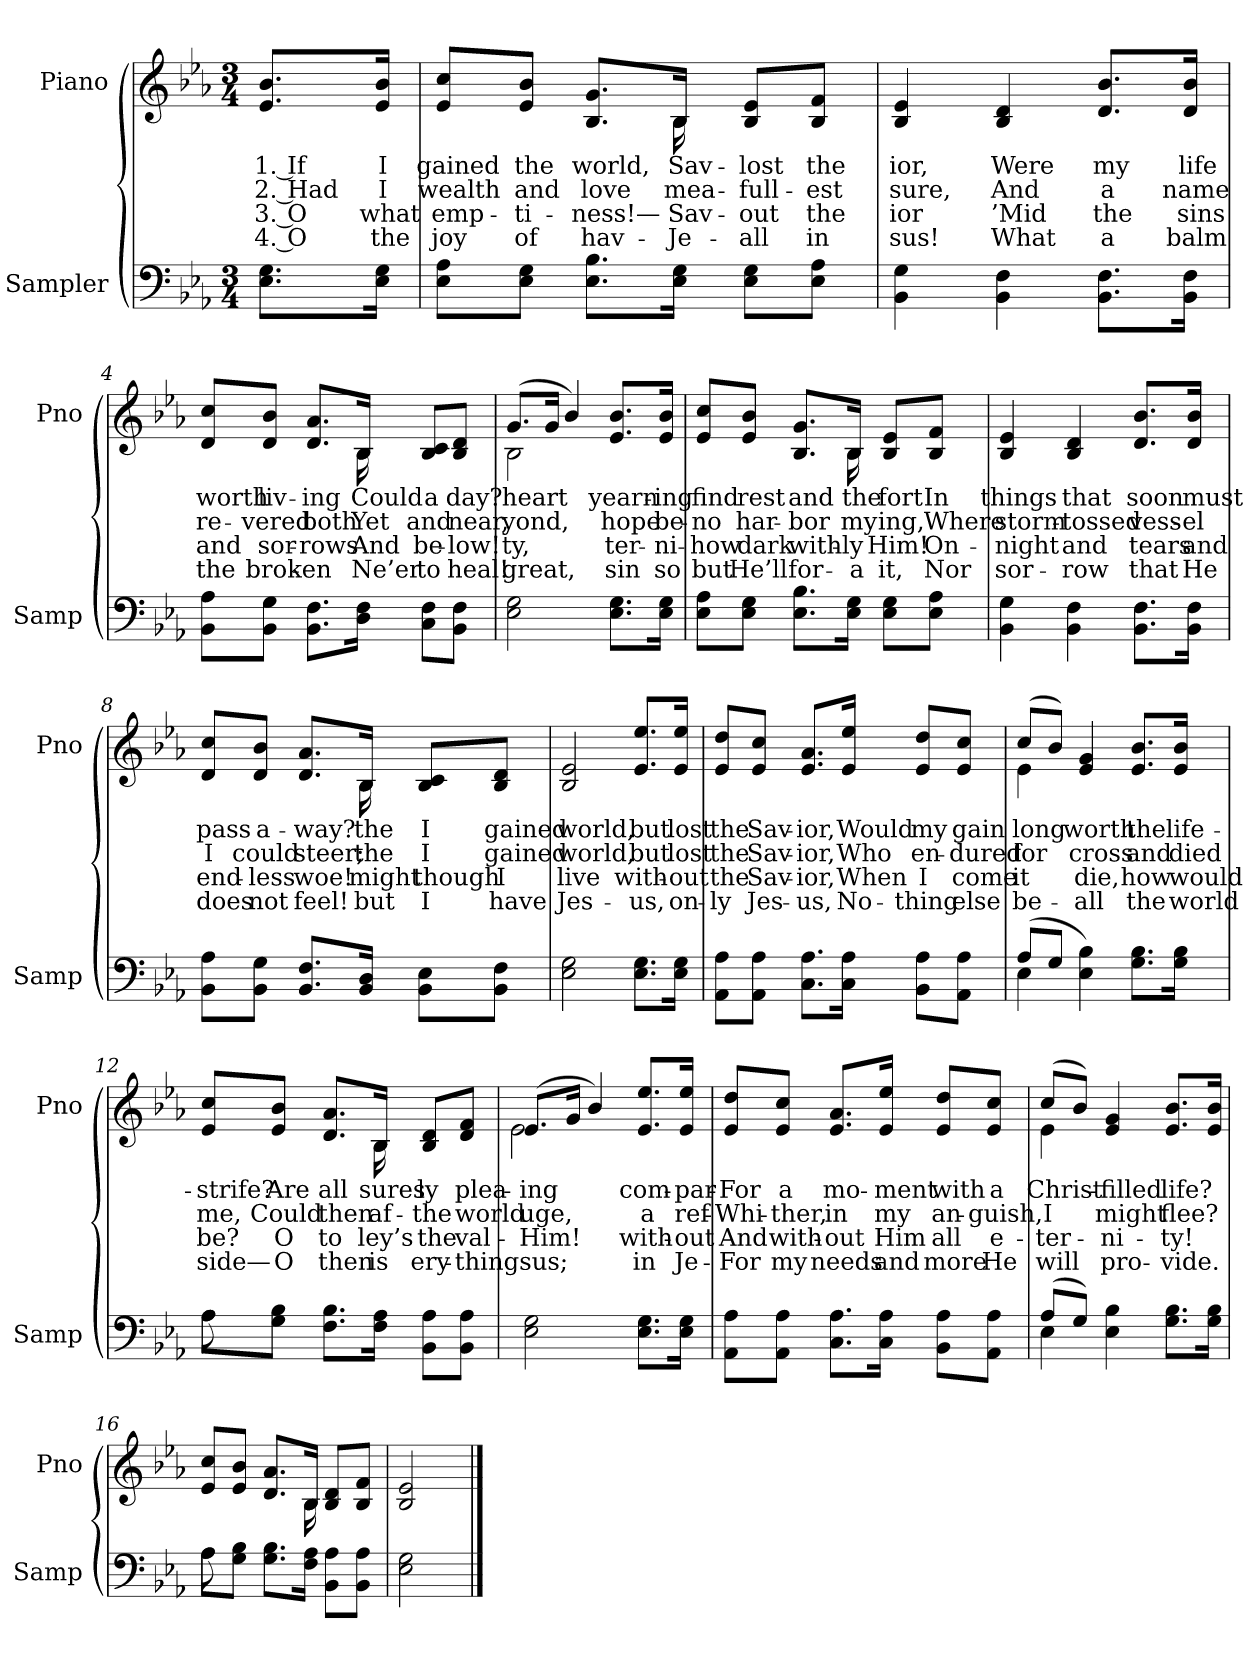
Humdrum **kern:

**kern	**kern	**text	**text	**text	**text
*part2	*part1	*part1	*part1	*part1	*part1
*staff2	*staff1	*staff1	*staff1	*staff1	*staff1
*I"Sampler	*I"Piano	*	*	*	*
*I'Samp	*I'Pno	*	*	*	*
*clefF4	*clefG2	*	*	*	*
*k[b-e-a-]	*k[b-e-a-]	*	*	*	*
*E-:	*E-:	*	*	*	*
*M3/4	*M3/4	*	*	*	*
=1	=1	=1	=1	=1	=1
8.E-\ 8.G\L	8.e-/ 8.b-/L	1. If	2. Had	3. O	4. O
16E-\ 16G\Jk	16e-/ 16b-/Jk	I	I	what	the
=2	=2	=2	=2	=2	=2
*	*^	*	*	*	*
8E-\ 8A-\L	8e-/ 8cc/L	4..ryy	gained	wealth	emp-	joy
8E-\ 8G\J	8e-/ 8b-/J	.	the	and	-ti-	of
8.E-\ 8.B-\L	8.B-/ 8.g/L	.	world,	love	-ness!—	hav-
16E-\ 16G\Jk	16B-/Jk	16B-	Sav-	mea-	Sav-	Je-
8E-\ 8G\L	8B-/ 8e-/L	4ryy	lost	full-	-out	all
8E-\ 8A-\J	8B-/ 8f/J	.	the	-est	the	in
*	*v	*v	*	*	*	*
=3	=3	=3	=3	=3	=3
4BB- 4G	4B- 4e-	-ior,	-sure,	-ior	-sus!
4BB- 4F	4B- 4d	Were	And	’Mid	What
8.BB-\ 8.F\L	8.d/ 8.b-/L	my	a	the	a
16BB-\ 16F\Jk	16d/ 16b-/Jk	life	name	sins	balm
=4	=4	=4	=4	=4	=4
*	*^	*	*	*	*
8BB-\ 8A-\L	8d/ 8cc/L	4..ryy	worth	re-	and	the
8BB-\ 8G\J	8d/ 8b-/J	.	liv-	-vered	sor-	brok-
8.BB-\ 8.F\L	8.d/ 8.a-/L	.	-ing	both	-rows	-en
16D\ 16F\Jk	16B-/Jk	16B-	Could	Yet	And	Ne’er
8C\ 8F\L	8B-/ 8c/L	4ryy	a	and	be-	to
8BB-\ 8F\J	8B-/ 8d/J	.	day?	near,	-low!	heal!
=5	=5	=5	=5	=5	=5	=5
2E- 2G	(8.g/L	2B-	heart	-yond,	-ty,	great,
.	16g/Jk	.	.	.	.	.
.	4b-/)	.	.	.	.	.
8.E-\ 8.G\L	8.e-/ 8.b-/L	4ryy	yearn-	hope	-ter-	sin
16E-\ 16G\Jk	16e-/ 16b-/Jk	.	-ing	be-	-ni-	so
=6	=6	=6	=6	=6	=6	=6
8E-\ 8A-\L	8e-/ 8cc/L	4..ryy	find	no	how	but
8E-\ 8G\J	8e-/ 8b-/J	.	rest	har-	dark	He’ll
8.E-\ 8.B-\L	8.B-/ 8.g/L	.	and	-bor	with-	for-
16E-\ 16G\Jk	16B-/Jk	16B-	the	my	-ly	a
8E-\ 8G\L	8B-/ 8e-/L	4ryy	-fort	-ing,	Him!	it,
8E-\ 8A-\J	8B-/ 8f/J	.	In	Where	On-	Nor
*	*v	*v	*	*	*	*
=7	=7	=7	=7	=7	=7
4BB- 4G	4B- 4e-	things	storm-	night	sor-
4BB- 4F	4B- 4d	that	-tossed	and	-row
8.BB-\ 8.F\L	8.d/ 8.b-/L	soon	vess-	tears	that
16BB-\ 16F\Jk	16d/ 16b-/Jk	must	-el	and	He
=8	=8	=8	=8	=8	=8
*	*^	*	*	*	*
8BB-\ 8A-\L	8d/ 8cc/L	4..ryy	pass	I	end-	does
8BB-\ 8G\J	8d/ 8b-/J	.	a-	could	-less	not
8.BB-/ 8.F/L	8.d/ 8.a-/L	.	-way?	steer;	woe!	feel!
16BB-/ 16D/Jk	16B-/Jk	16B-	the	the	might	but
8BB-\ 8E-\L	8B-/ 8c/L	4ryy	I	I	though	I
8BB-\ 8F\J	8B-/ 8d/J	.	gained	gained	I	have
*	*v	*v	*	*	*	*
=9	=9	=9	=9	=9	=9
2E- 2G	2B- 2e-	world,	world,	live	Jes-
8.E-\ 8.G\L	8.e-/ 8.ee-/L	but	but	with-	-us,
16E-\ 16G\Jk	16e-/ 16ee-/Jk	lost	lost	-out	on-
=10	=10	=10	=10	=10	=10
8AA-\ 8A-\L	8e-/ 8dd/L	the	the	the	-ly
8AA-\ 8A-\J	8e-/ 8cc/J	Sav-	Sav-	Sav-	Jes-
8.C\ 8.A-\L	8.e-/ 8.a-/L	-ior,	-ior,	-ior,	-us,
16C\ 16A-\Jk	16e-/ 16ee-/Jk	Would	Who	When	No-
8BB-\ 8A-\L	8e-/ 8dd/L	my	en-	I	-thing
8AA-\ 8A-\J	8e-/ 8cc/J	gain	-dured	come	else
=11	=11	=11	=11	=11	=11
*^	*^	*	*	*	*
(8A-/L	4E-	(8cc/L	4e-	-long	for	it	be-
8G/J	.	8b-/J)	.	.	.	.	.
4E- 4B-)	2ryy	4e- 4g	2ryy	worth	cross	die,	all
8.G\ 8.B-\L	.	8.e-/ 8.b-/L	.	the	and	how	the
16G\ 16B-\Jk	.	16e-/ 16b-/Jk	.	life-	died	would	world
=12	=12	=12	=12	=12	=12	=12	=12
8A-\L	8A-	8e-/ 8cc/L	4..ryy	strife?	me,	be?	-side—
8G\ 8B-\J	2ryy	8e-/ 8b-/J	.	Are	Could	O	O
8.F\ 8.B-\L	.	8.d/ 8.a-/L	.	all	then	to	then
16F\ 16A-\Jk	.	16B-/Jk	16B-	-sures	af-	-ley’s	is
8BB-\ 8A-\L	.	8B-/ 8d/L	4ryy	-ly	the	the	-ery-
8BB-\ 8A-\J	8ryy	8d/ 8f/J	.	plea-	world	val-	-thing
*v	*v	*	*	*	*	*	*
=13	=13	=13	=13	=13	=13	=13
2E- 2G	(8.e-/L	2e-	-ing	-uge,	Him!	-sus;
.	16g/Jk	.	.	.	.	.
.	4b-/)	.	.	.	.	.
8.E-\ 8.G\L	8.e-/ 8.ee-/L	4ryy	com-	a	with-	in
16E-\ 16G\Jk	16e-/ 16ee-/Jk	.	-par-	ref-	-out	Je-
*	*v	*v	*	*	*	*
=14	=14	=14	=14	=14	=14
8AA-\ 8A-\L	8e-/ 8dd/L	For	Whi-	And	For
8AA-\ 8A-\J	8e-/ 8cc/J	a	-ther,	with-	my
8.C\ 8.A-\L	8.e-/ 8.a-/L	mo-	in	-out	needs
16C\ 16A-\Jk	16e-/ 16ee-/Jk	-ment	my	Him	and
8BB-\ 8A-\L	8e-/ 8dd/L	with	an-	all	more
8AA-\ 8A-\J	8e-/ 8cc/J	a	-guish,	e-	He
=15	=15	=15	=15	=15	=15
*^	*^	*	*	*	*
(8A-/L	4E-	(8cc/L	4e-	Christ-	I	-ter-	will
8G/J)	.	8b-/J)	.	.	.	.	.
4E- 4B-	2ryy	4e- 4g	2ryy	-filled	might	-ni-	pro-
8.G\ 8.B-\L	.	8.e-/ 8.b-/L	.	life?	flee?	-ty!	-vide.
16G\ 16B-\Jk	.	16e-/ 16b-/Jk	.	.	.	.	.
=16	=16	=16	=16	=16	=16	=16	=16
8A-\L	8A-	8e-/ 8cc/L	4..ryy	.	.	.	.
8G\ 8B-\J	2ryy	8e-/ 8b-/J	.	.	.	.	.
8.G\ 8.B-\L	.	8.d/ 8.a-/L	.	.	.	.	.
16F\ 16A-\Jk	.	16B-/Jk	16B-	.	.	.	.
8BB-\ 8A-\L	.	8B-/ 8d/L	4ryy	.	.	.	.
8BB-\ 8A-\J	8ryy	8B-/ 8f/J	.	.	.	.	.
*v	*v	*	*	*	*	*	*
*	*v	*v	*	*	*	*
=17	=17	=17	=17	=17	=17
2E- 2G	2B- 2e-	.	.	.	.
==	==	==	==	==	==
*-	*-	*-	*-	*-	*-
